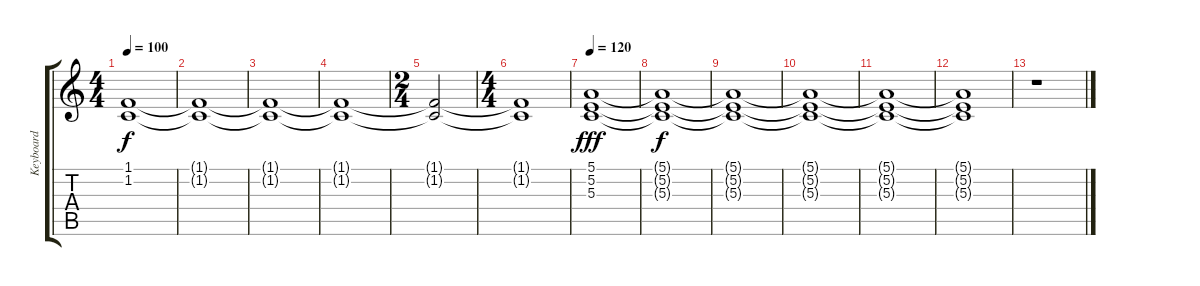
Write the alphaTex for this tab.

\track ("Keyboard" "Keyboard") {instrument synthstrings1}
\staff {score tabs}
\tuning (E4 B3 G3 D3 A2 E2) {hide}
\ts (4 4)
\tempo 100
\clef g2
\ks c
(1.1{t} 1.2{t}).1{dy f} |
(1.1{t} 1.2{t}).1 |
(1.1{t} 1.2{t}).1 |
(1.1{t} 1.2{t}).1 |
\ts (2 4)
(1.1{t} 1.2{t}).2 |
\ts (4 4)
(1.1{t} 1.2{t}).1 |
\tempo 120
(5.1 5.2 5.3).1{dy fff} |
(5.1{t} 5.2{t} 5.3{t}).1{dy f} |
(5.1{t} 5.2{t} 5.3{t}).1 |
(5.1{t} 5.2{t} 5.3{t}).1 |
(5.1{t} 5.2{t} 5.3{t}).1 |
(5.1{t} 5.2{t} 5.3{t}).1 |
r.1
